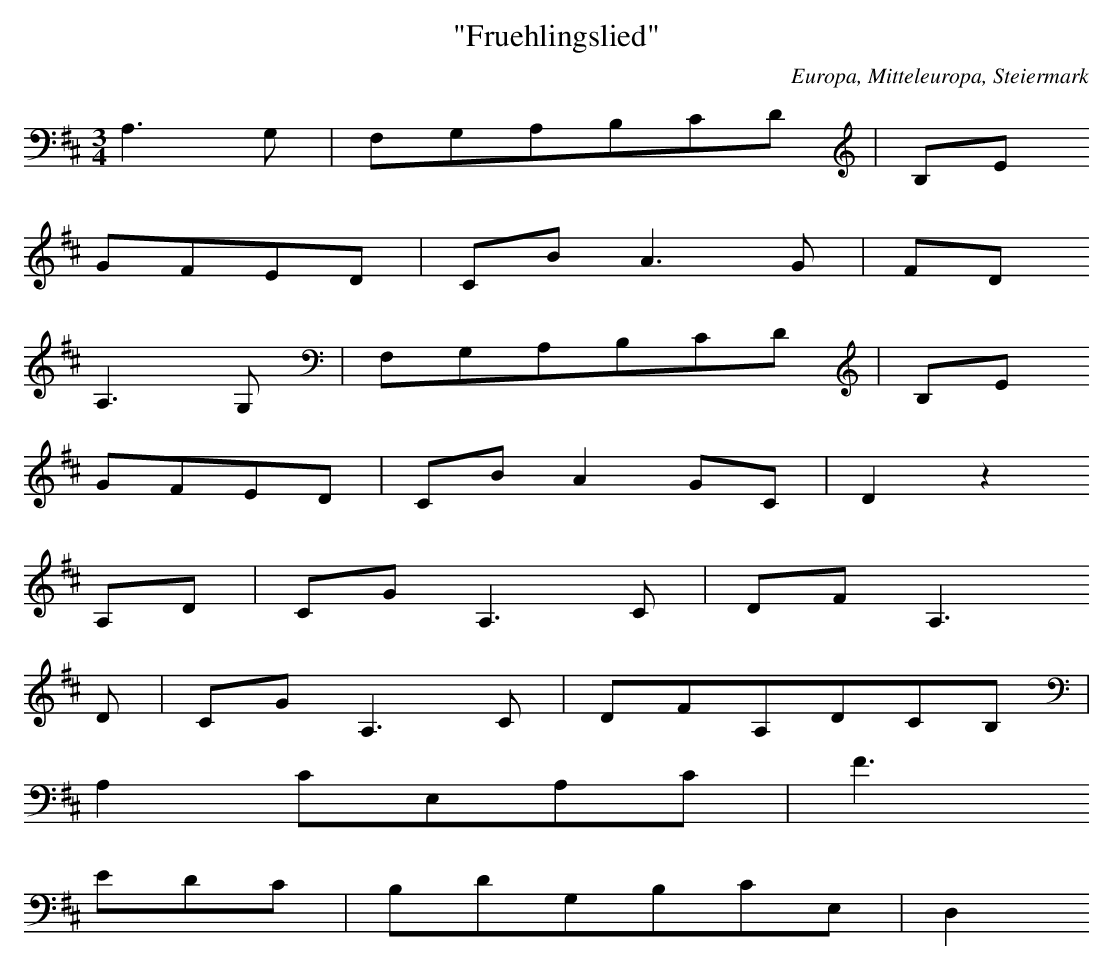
X:1
T: "Fruehlingslied"
O: Europa, Mitteleuropa, Steiermark
M: 3/4
L: 1/8
K: D
A,3G, | F,G,A,B,CD | B,E
GFED | CBA3G | FD
A,3G, | F,G,A,B,CD | B,E
GFED | CBA2GC | D2z2
A,D | CGA,3C | DFA,3
D | CGA,3C | DFA,DCB, |
A,2CE,A,C | F3
EDC | B,DG,B,CE, | D,2
